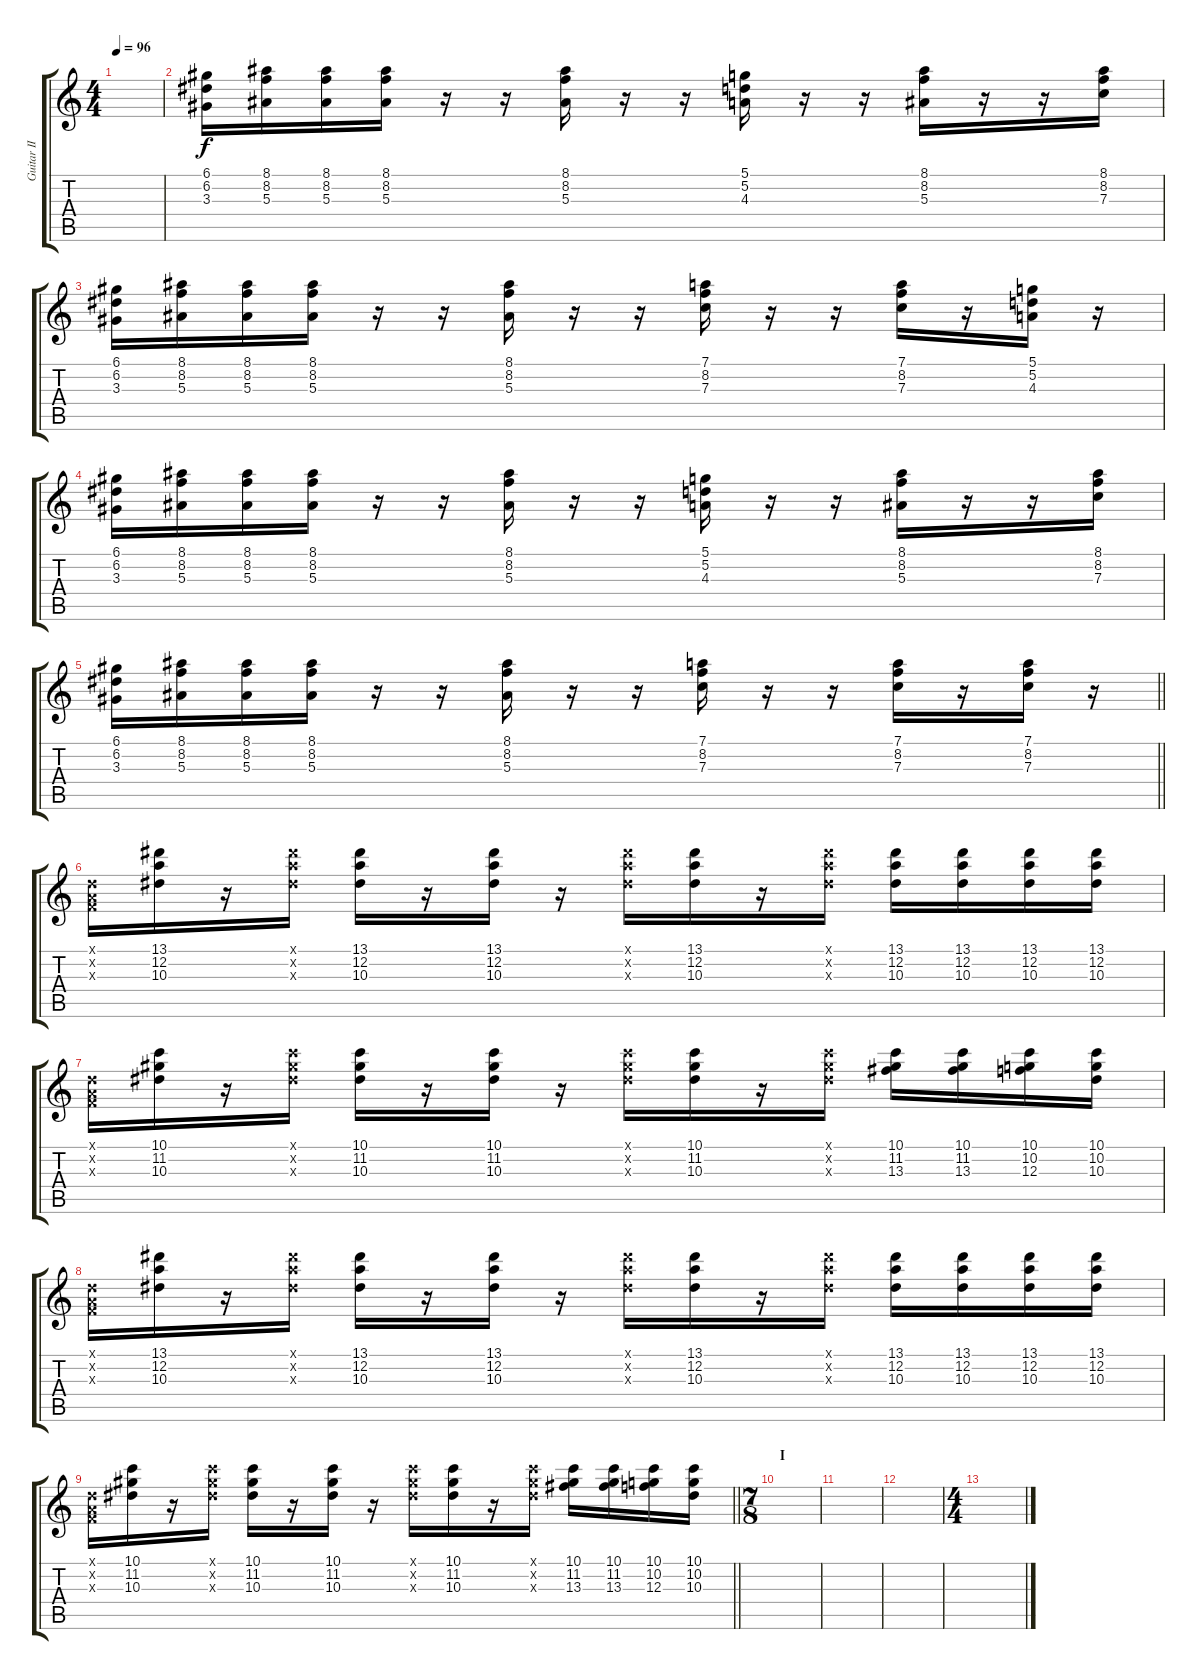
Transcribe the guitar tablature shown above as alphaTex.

\track ("Guitar II" "Guitar II") {instrument distortionguitar}
\staff {score tabs}
\tuning (D4 A3 F3 C3 G2 C2) {hide}
\ts (4 4)
\tempo 96
\clef g2
\ks c
|
(6.1 6.2 3.3).16 (8.1 8.2 5.3).16 (8.1 8.2 5.3).16 (8.1 8.2 5.3).16 r.16 r.16 (8.1 8.2 5.3).16 r.16 r.16 (5.1 5.2 4.3).16 r.16 r.16 (8.1 8.2 5.3).16 r.16 r.16 (8.1 8.2 7.3).16 |
(6.1 6.2 3.3).16 (8.1 8.2 5.3).16 (8.1 8.2 5.3).16 (8.1 8.2 5.3).16 r.16 r.16 (8.1 8.2 5.3).16 r.16 r.16 (7.1 8.2 7.3).16 r.16 r.16 (7.1 8.2 7.3).16 r.16 (5.1 5.2 4.3).16 r.16 |
(6.1 6.2 3.3).16 (8.1 8.2 5.3).16 (8.1 8.2 5.3).16 (8.1 8.2 5.3).16 r.16 r.16 (8.1 8.2 5.3).16 r.16 r.16 (5.1 5.2 4.3).16 r.16 r.16 (8.1 8.2 5.3).16 r.16 r.16 (8.1 8.2 7.3).16 |
\barLineRight lightlight
(6.1 6.2 3.3).16 (8.1 8.2 5.3).16 (8.1 8.2 5.3).16 (8.1 8.2 5.3).16 r.16 r.16 (8.1 8.2 5.3).16 r.16 r.16 (7.1 8.2 7.3).16 r.16 r.16 (7.1 8.2 7.3).16 r.16 (7.1 8.2 7.3).16 r.16 |
(0.1{x} 0.2{x} 0.3{x}).16 (13.1 12.2 10.3).16 r.16 (13.1{x} 12.2{x} 10.3{x}).16 (13.1 12.2 10.3).16 r.16 (13.1 12.2 10.3).16 r.16 (13.1{x} 12.2{x} 10.3{x}).16 (13.1 12.2 10.3).16 r.16 (13.1{x} 12.2{x} 10.3{x}).16 (13.1 12.2 10.3).16 (13.1 12.2 10.3).16 (13.1 12.2 10.3).16 (13.1 12.2 10.3).16 |
(0.1{x} 0.2{x} 0.3{x}).16 (10.1 11.2 10.3).16 r.16 (10.1{x} 11.2{x} 10.3{x}).16 (10.1 11.2 10.3).16 r.16 (10.1 11.2 10.3).16 r.16 (10.1{x} 11.2{x} 10.3{x}).16 (10.1 11.2 10.3).16 r.16 (10.1{x} 11.2{x} 10.3{x}).16 (10.1 11.2 13.3).16 (10.1 11.2 13.3).16 (10.1 10.2 12.3).16 (10.1 10.2 10.3).16 |
(0.1{x} 0.2{x} 0.3{x}).16 (13.1 12.2 10.3).16 r.16 (13.1{x} 12.2{x} 10.3{x}).16 (13.1 12.2 10.3).16 r.16 (13.1 12.2 10.3).16 r.16 (13.1{x} 12.2{x} 10.3{x}).16 (13.1 12.2 10.3).16 r.16 (13.1{x} 12.2{x} 10.3{x}).16 (13.1 12.2 10.3).16 (13.1 12.2 10.3).16 (13.1 12.2 10.3).16 (13.1 12.2 10.3).16 |
\barLineRight lightlight
(0.1{x} 0.2{x} 0.3{x}).16 (10.1 11.2 10.3).16 r.16 (10.1{x} 11.2{x} 10.3{x}).16 (10.1 11.2 10.3).16 r.16 (10.1 11.2 10.3).16 r.16 (10.1{x} 11.2{x} 10.3{x}).16 (10.1 11.2 10.3).16 r.16 (10.1{x} 11.2{x} 10.3{x}).16 (10.1 11.2 13.3).16 (10.1 11.2 13.3).16 (10.1 10.2 12.3).16 (10.1 10.2 10.3).16 |
\ts (7 8)
\section ("" "I")
|
|
|
\ts (4 4)
